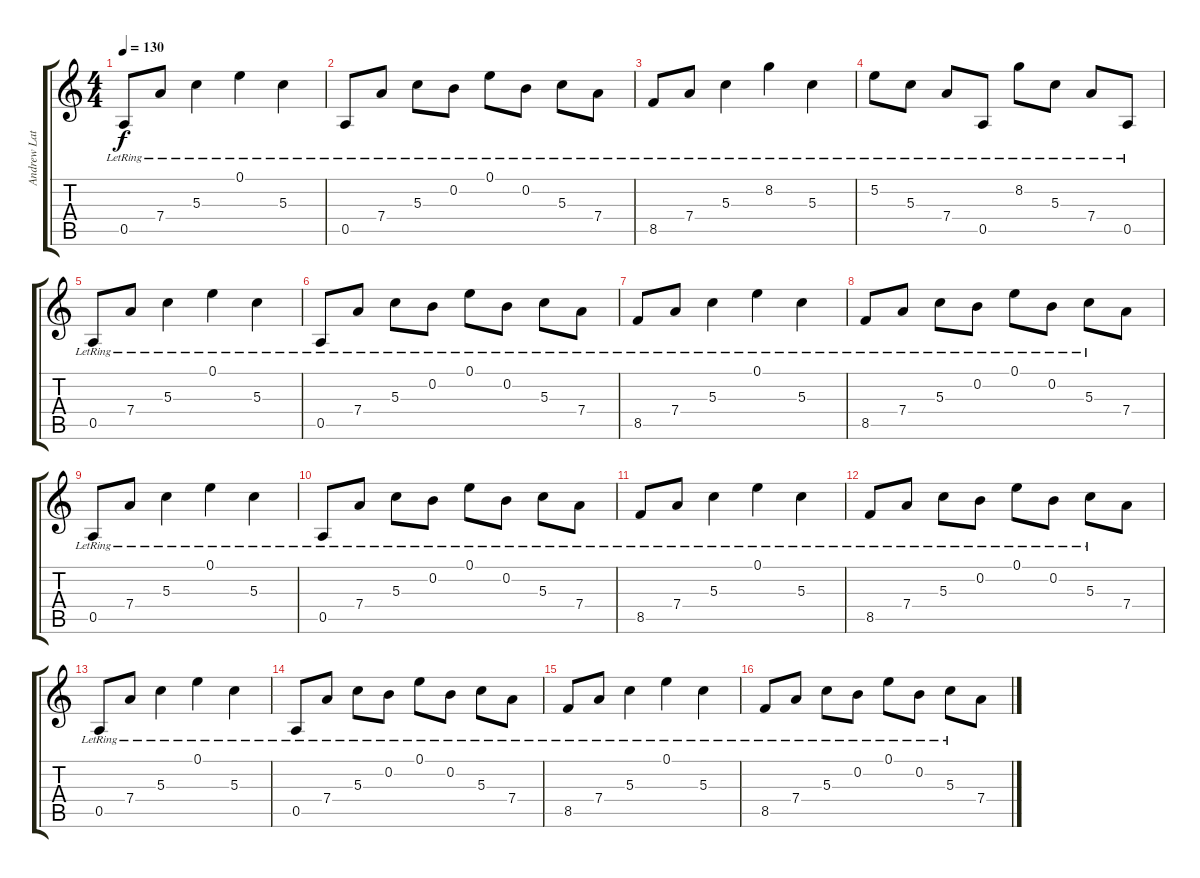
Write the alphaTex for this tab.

\track ("Andrew Latimer 2" "Andrew Lat") {instrument acousticguitarsteel}
\staff {score tabs}
\tuning (E4 B3 G3 D3 A2 E2) {hide}
\ts (4 4)
\tempo 130
\clef g2
\ks c
0.5{lr}.8{dy f volume 6 instrument acousticguitarsteel} 7.4{lr}.8 5.3{lr}.4 0.1{lr}.4 5.3{lr}.4 |
0.5{lr}.8 7.4{lr}.8 5.3{lr}.8 0.2{lr}.8 0.1{lr}.8 0.2{lr}.8 5.3{lr}.8 7.4{lr}.8 |
8.5{lr}.8 7.4{lr}.8 5.3{lr}.4 8.2{lr}.4 5.3{lr}.4 |
5.2{lr}.8 5.3{lr}.8 7.4{lr}.8 0.5{lr}.8 8.2{lr}.8 5.3{lr}.8 7.4{lr}.8 0.5{lr}.8 |
0.5{lr}.8{volume 6 instrument acousticguitarsteel} 7.4{lr}.8 5.3{lr}.4 0.1{lr}.4 5.3{lr}.4 |
0.5{lr}.8 7.4{lr}.8 5.3{lr}.8 0.2{lr}.8 0.1{lr}.8 0.2{lr}.8 5.3{lr}.8 7.4{lr}.8 |
8.5{lr}.8 7.4{lr}.8 5.3{lr}.4 0.1{lr}.4 5.3{lr}.4 |
8.5{lr}.8 7.4{lr}.8 5.3{lr}.8 0.2{lr}.8 0.1{lr}.8 0.2{lr}.8 5.3{lr}.8 7.4.8 |
0.5{lr}.8{volume 6 instrument acousticguitarsteel} 7.4{lr}.8 5.3{lr}.4 0.1{lr}.4 5.3{lr}.4 |
0.5{lr}.8 7.4{lr}.8 5.3{lr}.8 0.2{lr}.8 0.1{lr}.8 0.2{lr}.8 5.3{lr}.8 7.4{lr}.8 |
8.5{lr}.8 7.4{lr}.8 5.3{lr}.4 0.1{lr}.4 5.3{lr}.4 |
8.5{lr}.8 7.4{lr}.8 5.3{lr}.8 0.2{lr}.8 0.1{lr}.8 0.2{lr}.8 5.3{lr}.8 7.4.8 |
0.5{lr}.8{volume 6 instrument acousticguitarsteel} 7.4{lr}.8 5.3{lr}.4 0.1{lr}.4 5.3{lr}.4 |
0.5{lr}.8 7.4{lr}.8 5.3{lr}.8 0.2{lr}.8 0.1{lr}.8 0.2{lr}.8 5.3{lr}.8 7.4{lr}.8 |
8.5{lr}.8 7.4{lr}.8 5.3{lr}.4 0.1{lr}.4 5.3{lr}.4 |
8.5{lr}.8 7.4{lr}.8 5.3{lr}.8 0.2{lr}.8 0.1{lr}.8 0.2{lr}.8 5.3{lr}.8 7.4.8
